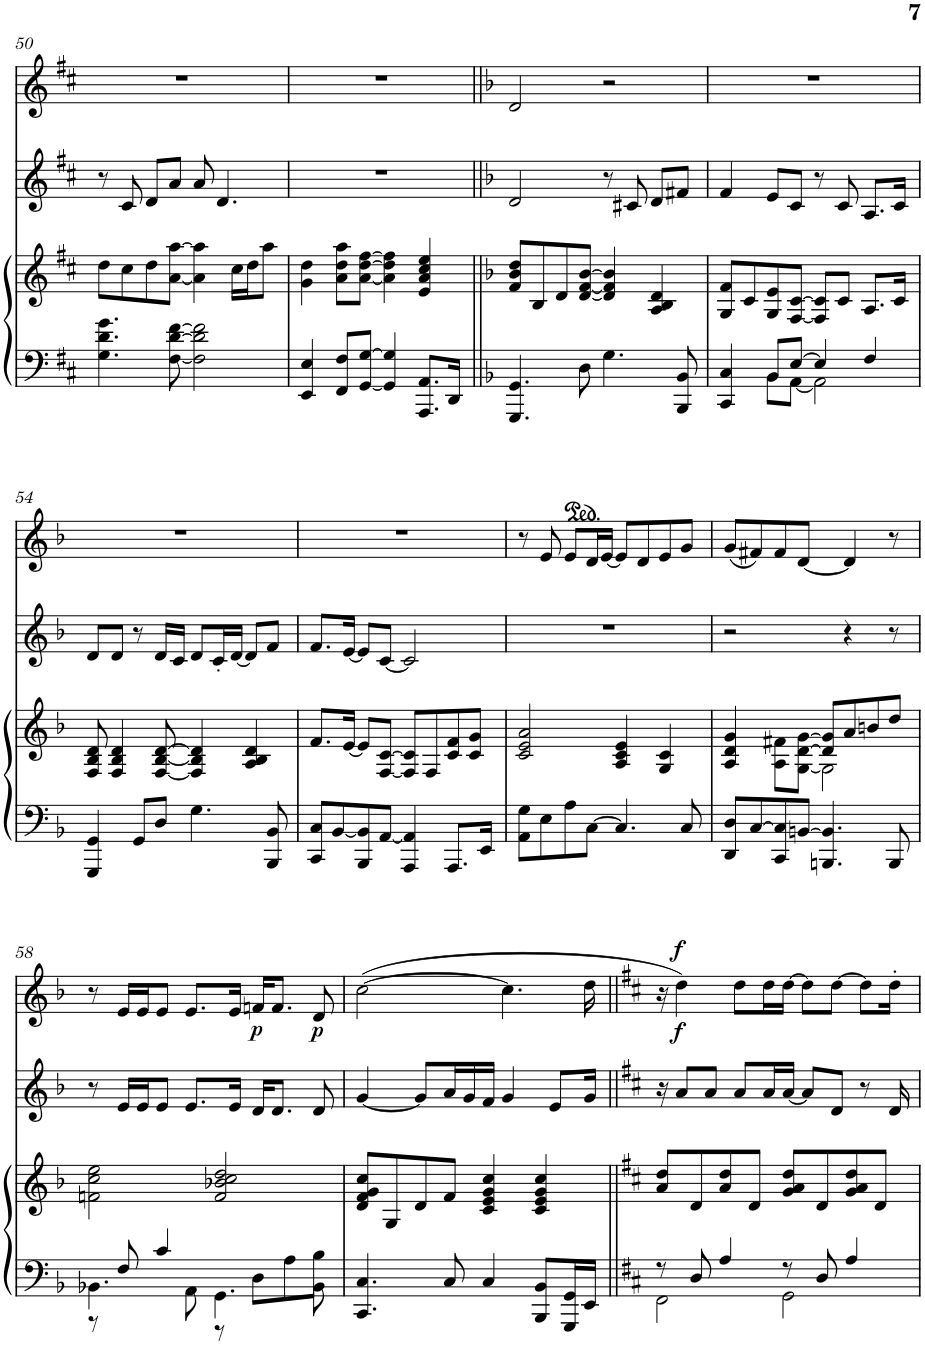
**kern	**kern	**kern	**kern	**dynam
*part3	*part3	*part2	*part1	*part1
*staff4	*staff3	*staff2	*staff1	*staff1
*I"Piano	*	*I"Voice	*I"Voice	*
*I'Pno	*	*I'V	*I'V	*
!!LO:PB:g=z
*clefF4	*clefG2	*clefG2	*clefG2	*
*k[f#c#]	*k[f#c#]	*k[f#c#]	*k[f#c#]	*
*M4/4	*M4/4	*M4/4	*M4/4	*
=50	=50	=50	=50	=50
4.G\ 4.d\ 4.g\	8dd\L	8r	1r	.
.	8cc#\	8c#/	.	.
.	8dd\	8d/L	.	.
[<8F#\ [>8d\ [>8f#\	[<8a\ [>8aa\J	8a/J	.	.
2F#\] 2d\] 2f#\]	4a\] 4aa\]	8a/	.	.
.	.	4.d/	.	.
.	16cc#\LL	.	.	.
.	16dd\J	.	.	.
.	8aa\J	.	.	.
=51	=51	=51	=51	=51
4EE/ 4E/	4g\ 4dd\	1r	1r	.
8FF#/ 8F#/L	8a\ 8dd\ 8aa\L	.	.	.
[8GG/ [8G/J	[8a\ [8dd\ [8ff#\J	.	.	.
4GG/] 4G/]	4a\] 4dd\] 4ff#\]	.	.	.
8.AAA/ 8.AA/L	4e/ 4a/ 4cc#/ 4ee/	.	.	.
16DD/Jk	.	.	.	.
=52||	=52||	=52||	=52||	=52||
*k[b-]	*k[b-]	*k[b-]	*k[b-]	*
4.GGG/ 4.GG/	8f/ 8b-/ 8dd/L	2d/	2d/	.
.	8B-/	.	.	.
.	8d/	.	.	.
8D\	[<8d/ [<8f/ [>8b-/J	.	.	.
4.G\	4d/] 4f/] 4b-/]	8r	2r	.
.	.	8c#X/	.	.
.	4A/ 4B-/ 4d/	8d/L	.	.
8BBB-/ 8BB-/	.	8f#X/J	.	.
=53	=53	=53	=53	=53
*^	*	*	*	*
4CC/ 4C/	4ryy	8G/ 8f/L	4f/	1r	.
.	.	8c/	.	.	.
8BB-/L	8BB-\L	8G/ 8e/	8e/L	.	.
[>8E/J	[<8AA\J	[<8F/ [>8c/J	8c/J	.	.
4E/]	2AA\]	8F/] 8c/]L	8r	.	.
.	.	8c/J	8c/	.	.
4F/	.	8.A/L	8.A/L	.	.
.	.	16c/Jk	16c/Jk	.	.
*v	*v	*	*	*	*
!!LO:LB:g=z
=54	=54	=54	=54	=54
4GGG/ 4GG/	8F/ 8B-/ 8d/	8d/L	1r	.
.	4F/ 4B-/ 4d/	8d/J	.	.
8GG/L	.	8r	.	.
8D/J	[<8F/ [<8B-/ [>8d/	16d/LL	.	.
.	.	16c/JJ	.	.
4.G\	4F/] 4B-/] 4d/]	8d/L	.	.
.	.	16c'/L	.	.
.	.	[<16d/JJ	.	.
.	4A/ 4B-/ 4d/	8d/L]	.	.
8BBB-/ 8BB-/	.	8f/J	.	.
=55	=55	=55	=55	=55
8CC/ 8C/L	8.f/L	8.f/L	1r	.
[<8BB-/	.	.	.	.
.	[<16e/Jk	[<16e/Jk	.	.
8BBB-/ 8BB-/]	8e/L]	8e/L]	.	.
[<8AA/J	[<8F/ [>8c/J	[<8c/J	.	.
4AAA/ 4AA/]	8F/] 8c/]L	2c/]	.	.
.	8F/	.	.	.
8.AAA/L	8c/ 8f/	.	.	.
.	8c/ 8g/J	.	.	.
16EE/Jk	.	.	.	.
=56	=56	=56	=56	=56
8AA\ 8G\L	2c/ 2e/ 2a/	1r	8r	.
8E\	.	.	8e/	.
8A\	.	.	8e/L	.
[>8C\J	.	.	16d/L	.
.	.	.	[<16e/JJ	.
4.C/]	4A/ 4c/ 4e/	.	8e/L]	.
.	.	.	8d/	.
.	4G/ 4c/	.	8e/	.
8C/	.	.	8g/J	.
=57	=57	=57	=57	=57
*	*^	*	*	*
8DD/ 8D/L	4A/ 4d/ 4g/	2ryy	2r	(<8g/L	.
[>8C/	.	.	.	8f#X/)	.
8CC/ 8C/]	8A\ 8f#X\L	.	.	8f#/	.
[>8BBn/J	[<8G\ [8d\ [8g\J	.	.	[<8d/J	.
4.BBBn/ 4.BB/]	8d/] 8g/]L	2G\]	8ryy	8ryy	.
.	8a/	.	4r	4d/]	.
.	8bn/	.	.	.	.
8BBB/	8dd/J	.	8r	8r	.
*	*v	*v	*	*	*
!!LO:LB:g=z
=58	=58	=58	=58	=58
*^	*	*	*	*
4.BB-X\	8r	2fn\ 2cc\ 2ee\	8r	8r	.
.	8F/	.	16e/LL	16e/LL	.
.	.	.	16e/J	16e/J	.
.	4c/	.	8e/J	8e/J	.
8AA\	.	.	8.e/L	8.e/L	.
4.GG\	8r	2f/ 2b-X/ 2cc/ 2dd/	.	.	.
.	.	.	16e/Jk	16e/Jk	.
!	!	!	!	!	!LO:DY:b
.	8D\L	.	16d/KL	16fn/KL	p
.	.	.	8.d/J	8.f/J	.
.	8A\	.	.	.	.
!	!	!	!	!	!LO:DY:b
8BB-\	8B-\J	.	8d/	8d/	p
*v	*v	*	*	*	*
=59	=59	=59	=59	=59
4.CC/ 4.C/	8d/ 8f/ 8g/ 8cc/L	[<4g/	(>[>2cc\	.
.	8G/	.	.	.
.	8d/	8g/L]	.	.
8C/	8f/J	16a/L	.	.
.	.	16g/	.	.
4C/	4c/ 4e/ 4g/ 4cc/	16f/JJ	16ryy	.
.	.	4g/	4.cc\]	.
8BBB-/ 8BB-/L	4c/ 4e/ 4g/ 4cc/	.	.	.
.	.	8e/L	.	.
16GGG/ 16GG/L	.	.	.	.
16EE/JJ	.	16g/Jk	16dd\	.
=60||	=60||	=60||	=60||	=60||
*k[f#c#]	*k[f#c#]	*k[f#c#]	*k[f#c#]	*
*^	*	*	*	*
8r	2FF#\	8a/ 8dd/L	16r	16r	.
!	!	!	!	!	!LO:DY:a
!	!	!	!	!	!LO:DY:n=1:b
.	.	.	8a/L	4dd\)	f f
8D/	.	8d/	.	.	.
.	.	.	8a/J	.	.
4A/	.	8a/ 8dd/	.	.	.
.	.	.	8a/L	8dd\L	.
.	.	8d/J	.	.	.
.	.	.	16a/L	16dd\L	.
8r	2GG\	8g/ 8a/ 8dd/L	[<16a/JJ	[>16dd\JJ	.
.	.	.	8a/L]	8dd\L]	.
8D/	.	8d/	.	.	.
.	.	.	8d/J	[>8dd\J	.
4A/	.	8g/ 8a/ 8dd/	.	.	.
.	.	.	8r	8dd\L]	.
.	.	8d/J	.	.	.
.	.	.	16d/	16dd'\Jk	.
*v	*v	*	*	*	*
=	=	=	=	=
*-	*-	*-	*-	*-
